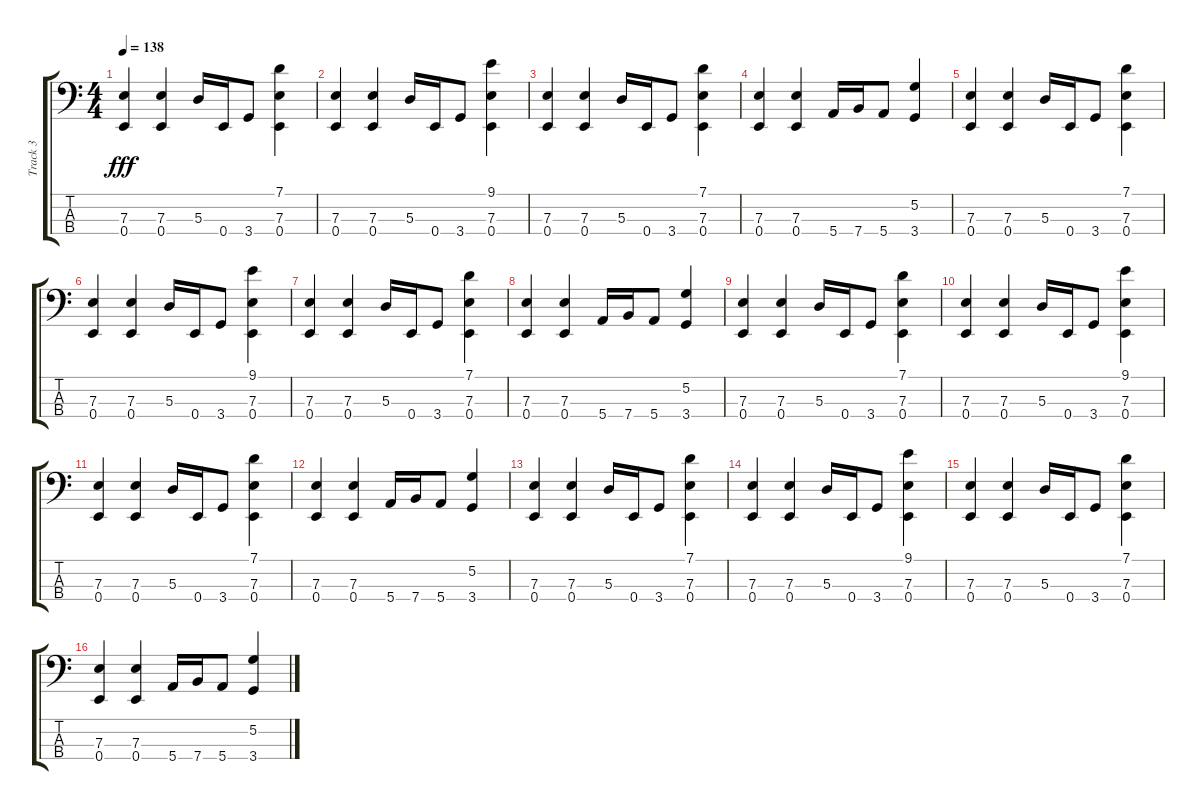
\track ("Track 3" "Track 3") {instrument electricbasspick}
\staff {score tabs}
\tuning (G2 D2 A1 E1) {hide}
\ts (4 4)
\tempo 138
\clef f4
\ks c
(7.3 0.4).4{dy fff volume 13} (7.3 0.4).4 5.3.16 0.4.16 3.4.8 (7.1 7.3 0.4).4 |
(7.3 0.4).4 (7.3 0.4).4 5.3.16 0.4.16 3.4.8 (9.1 7.3 0.4).4 |
(7.3 0.4).4 (7.3 0.4).4 5.3.16 0.4.16 3.4.8 (7.1 7.3 0.4).4 |
(7.3 0.4).4 (7.3 0.4).4 5.4.16 7.4.16 5.4.8 (5.2 3.4).4 |
(7.3 0.4).4{volume 13} (7.3 0.4).4 5.3.16 0.4.16 3.4.8 (7.1 7.3 0.4).4 |
(7.3 0.4).4 (7.3 0.4).4 5.3.16 0.4.16 3.4.8 (9.1 7.3 0.4).4 |
(7.3 0.4).4 (7.3 0.4).4 5.3.16 0.4.16 3.4.8 (7.1 7.3 0.4).4 |
(7.3 0.4).4 (7.3 0.4).4 5.4.16 7.4.16 5.4.8 (5.2 3.4).4 |
(7.3 0.4).4{volume 13} (7.3 0.4).4 5.3.16 0.4.16 3.4.8 (7.1 7.3 0.4).4 |
(7.3 0.4).4 (7.3 0.4).4 5.3.16 0.4.16 3.4.8 (9.1 7.3 0.4).4 |
(7.3 0.4).4 (7.3 0.4).4 5.3.16 0.4.16 3.4.8 (7.1 7.3 0.4).4 |
(7.3 0.4).4 (7.3 0.4).4 5.4.16 7.4.16 5.4.8 (5.2 3.4).4 |
(7.3 0.4).4{volume 13} (7.3 0.4).4 5.3.16 0.4.16 3.4.8 (7.1 7.3 0.4).4 |
(7.3 0.4).4 (7.3 0.4).4 5.3.16 0.4.16 3.4.8 (9.1 7.3 0.4).4 |
(7.3 0.4).4 (7.3 0.4).4 5.3.16 0.4.16 3.4.8 (7.1 7.3 0.4).4 |
(7.3 0.4).4 (7.3 0.4).4 5.4.16 7.4.16 5.4.8 (5.2 3.4).4
